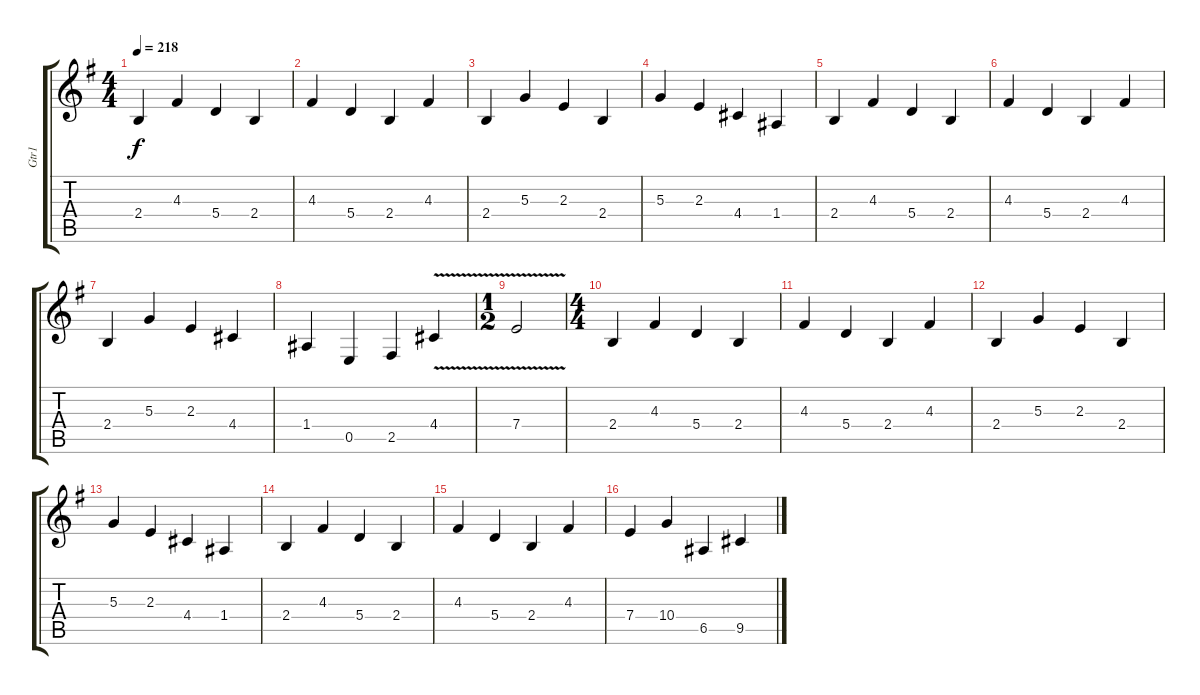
\track ("Gtr1" "Gtr1") {instrument overdrivenguitar}
\staff {score tabs}
\tuning (B3 Gb3 D3 A2 E2 B1) {hide}
\ts (4 4)
\tempo 218
\clef g2
\ks g
2.4.4{dy f} 4.3.4 5.4.4 2.4.4 |
4.3.4 5.4.4 2.4.4 4.3.4 |
2.4.4 5.3.4 2.3.4 2.4.4 |
5.3.4 2.3.4 4.4.4 1.4.4 |
2.4.4 4.3.4 5.4.4 2.4.4 |
4.3.4 5.4.4 2.4.4 4.3.4 |
2.4.4 5.3.4 2.3.4 4.4.4 |
1.4.4 0.5.4 2.5.4 4.4{v}.4 |
\ts (1 2)
7.4{v}.2 |
\ts (4 4)
2.4.4 4.3.4 5.4.4 2.4.4 |
4.3.4 5.4.4 2.4.4 4.3.4 |
2.4.4 5.3.4 2.3.4 2.4.4 |
5.3.4 2.3.4 4.4.4 1.4.4 |
2.4.4 4.3.4 5.4.4 2.4.4 |
4.3.4 5.4.4 2.4.4 4.3.4 |
7.4.4 10.4.4 6.5.4 9.5.4
